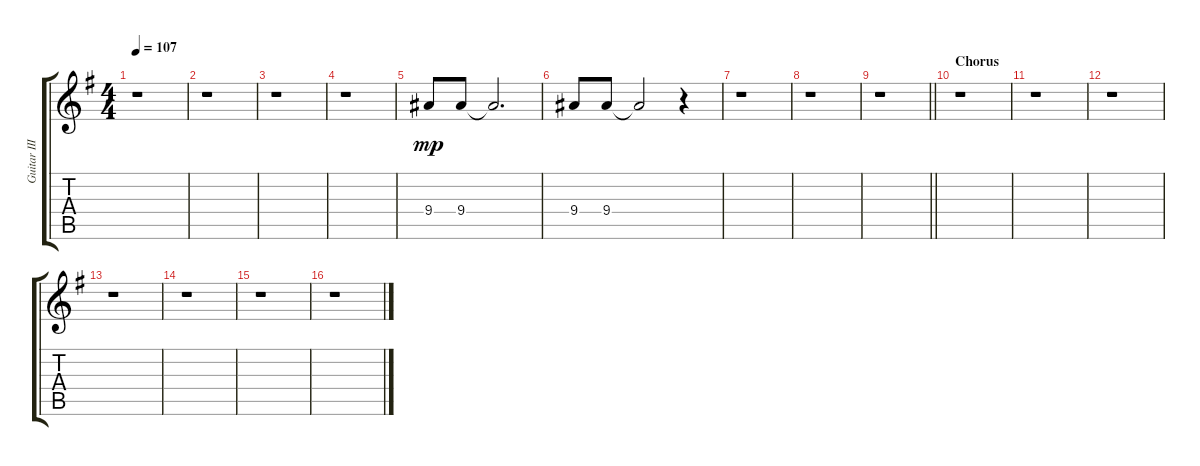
\track ("Guitar III" "Guitar III") {instrument distortionguitar}
\staff {score tabs}
\tuning (Eb4 Bb3 Gb3 Db3 Ab2 Eb2) {hide}
\ts (4 4)
\tempo 107
\clef g2
\ks eminor
r.1{dy f} |
r.1 |
r.1 |
r.1 |
9.4.8{dy mp} 9.4.8 9.4{t}.2{d} |
9.4.8 9.4.8 9.4{t}.2 r.4 |
r.1 |
r.1 |
\barLineRight lightlight
r.1 |
\section ("" "Chorus")
r.1 |
r.1 |
r.1 |
r.1 |
r.1 |
r.1 |
r.1
